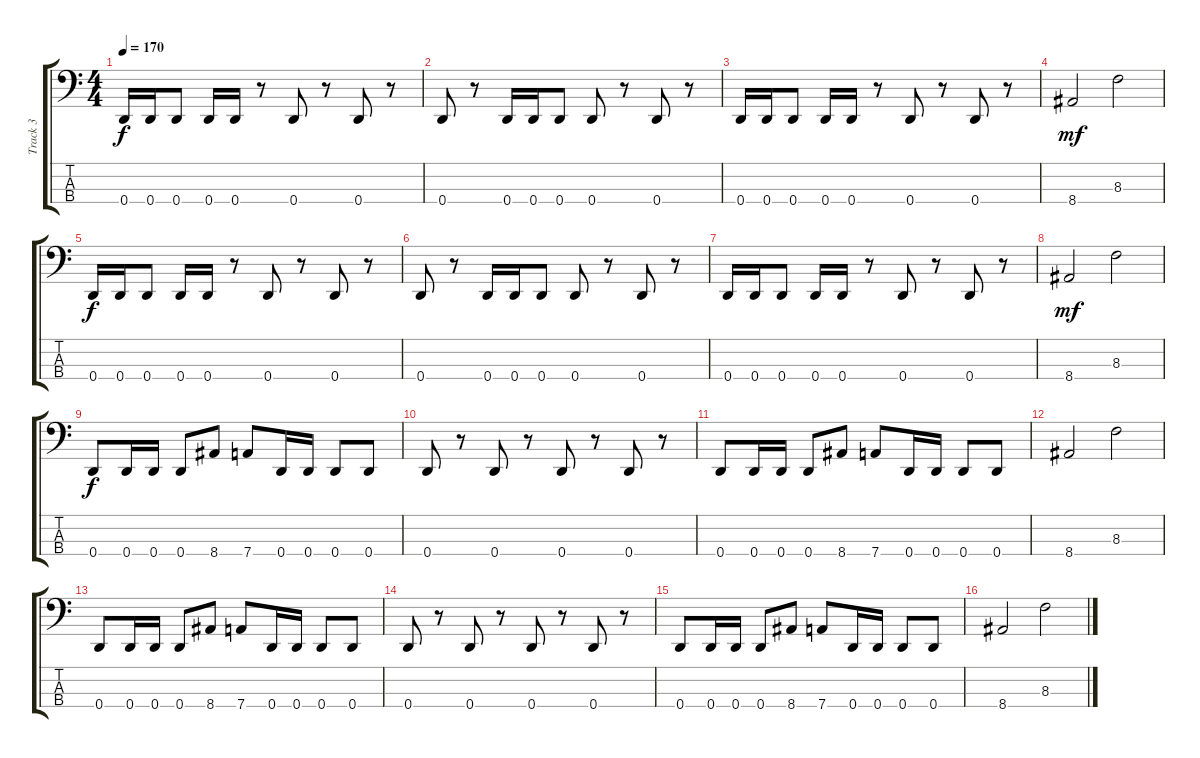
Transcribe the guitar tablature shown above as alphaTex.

\track ("Track 3" "Track 3") {instrument electricbasspick}
\staff {score tabs}
\tuning (G2 D2 A1 D1) {hide}
\ts (4 4)
\tempo 170
\clef f4
\ks c
0.4.16{dy f} 0.4.16 0.4.8 0.4.16 0.4.16 r.8 0.4.8 r.8 0.4.8 r.8 |
0.4.8 r.8 0.4.16 0.4.16 0.4.8 0.4.8 r.8 0.4.8 r.8 |
0.4.16 0.4.16 0.4.8 0.4.16 0.4.16 r.8 0.4.8 r.8 0.4.8 r.8 |
8.4.2{dy mf} 8.3.2 |
0.4.16{dy f} 0.4.16 0.4.8 0.4.16 0.4.16 r.8 0.4.8 r.8 0.4.8 r.8 |
0.4.8 r.8 0.4.16 0.4.16 0.4.8 0.4.8 r.8 0.4.8 r.8 |
0.4.16 0.4.16 0.4.8 0.4.16 0.4.16 r.8 0.4.8 r.8 0.4.8 r.8 |
8.4.2{dy mf} 8.3.2 |
0.4.8{dy f} 0.4.16 0.4.16 0.4.8 8.4.8 7.4.8 0.4.16 0.4.16 0.4.8 0.4.8 |
0.4.8 r.8 0.4.8 r.8 0.4.8 r.8 0.4.8 r.8 |
0.4.8 0.4.16 0.4.16 0.4.8 8.4.8 7.4.8 0.4.16 0.4.16 0.4.8 0.4.8 |
8.4.2 8.3.2 |
0.4.8 0.4.16 0.4.16 0.4.8 8.4.8 7.4.8 0.4.16 0.4.16 0.4.8 0.4.8 |
0.4.8 r.8 0.4.8 r.8 0.4.8 r.8 0.4.8 r.8 |
0.4.8 0.4.16 0.4.16 0.4.8 8.4.8 7.4.8 0.4.16 0.4.16 0.4.8 0.4.8 |
8.4.2 8.3.2
